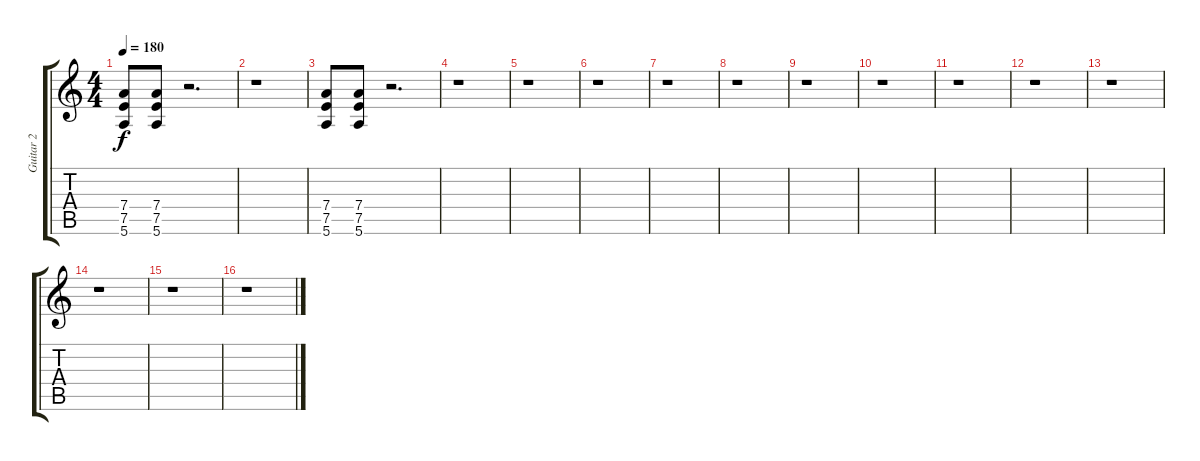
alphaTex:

\track ("Guitar 2" "Guitar 2") {instrument distortionguitar}
\staff {score tabs}
\tuning (E4 B3 G3 D3 A2 E2) {hide}
\ts (4 4)
\tempo 180
\clef g2
\ks c
(7.4 7.5 5.6).8{dy f} (7.4 7.5 5.6).8 r.2{d} |
r.1 |
(7.4 7.5 5.6).8 (7.4 7.5 5.6).8 r.2{d} |
r.1 |
r.1 |
r.1 |
r.1 |
r.1 |
r.1 |
r.1 |
r.1 |
r.1 |
r.1 |
r.1 |
r.1 |
r.1
